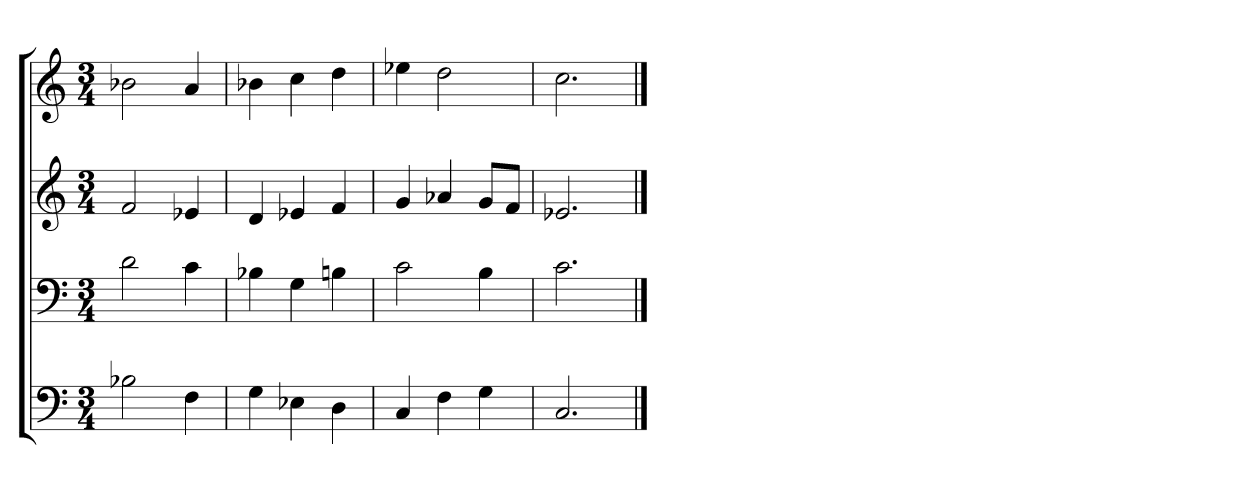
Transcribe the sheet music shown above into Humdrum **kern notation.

**kern	**kern	**kern	**kern
*part4	*part3	*part2	*part1
*staff4	*staff3	*staff2	*staff1
*clefF4	*clefF4	*clefG2	*clefG2
*k[]	*k[]	*k[]	*k[]
*C:	*C:	*C:	*C:
*M3/4	*M3/4	*M3/4	*M3/4
=1	=1	=1	=1
2B-X	2d	2f	2b-X
4F	4c	4e-X	4a
=2	=2	=2	=2
4G	4B-X	4d	4b-X
4E-X	4G	4e-X	4cc
4D	4Bn	4f	4dd
=3	=3	=3	=3
4C	2c	4g	4ee-X
4F	.	4a-X	2dd
4G	4B	8g/L	.
.	.	8f/J	.
=4	=4	=4	=4
2.C	2.c	2.e-X	2.cc
==	==	==	==
*-	*-	*-	*-
